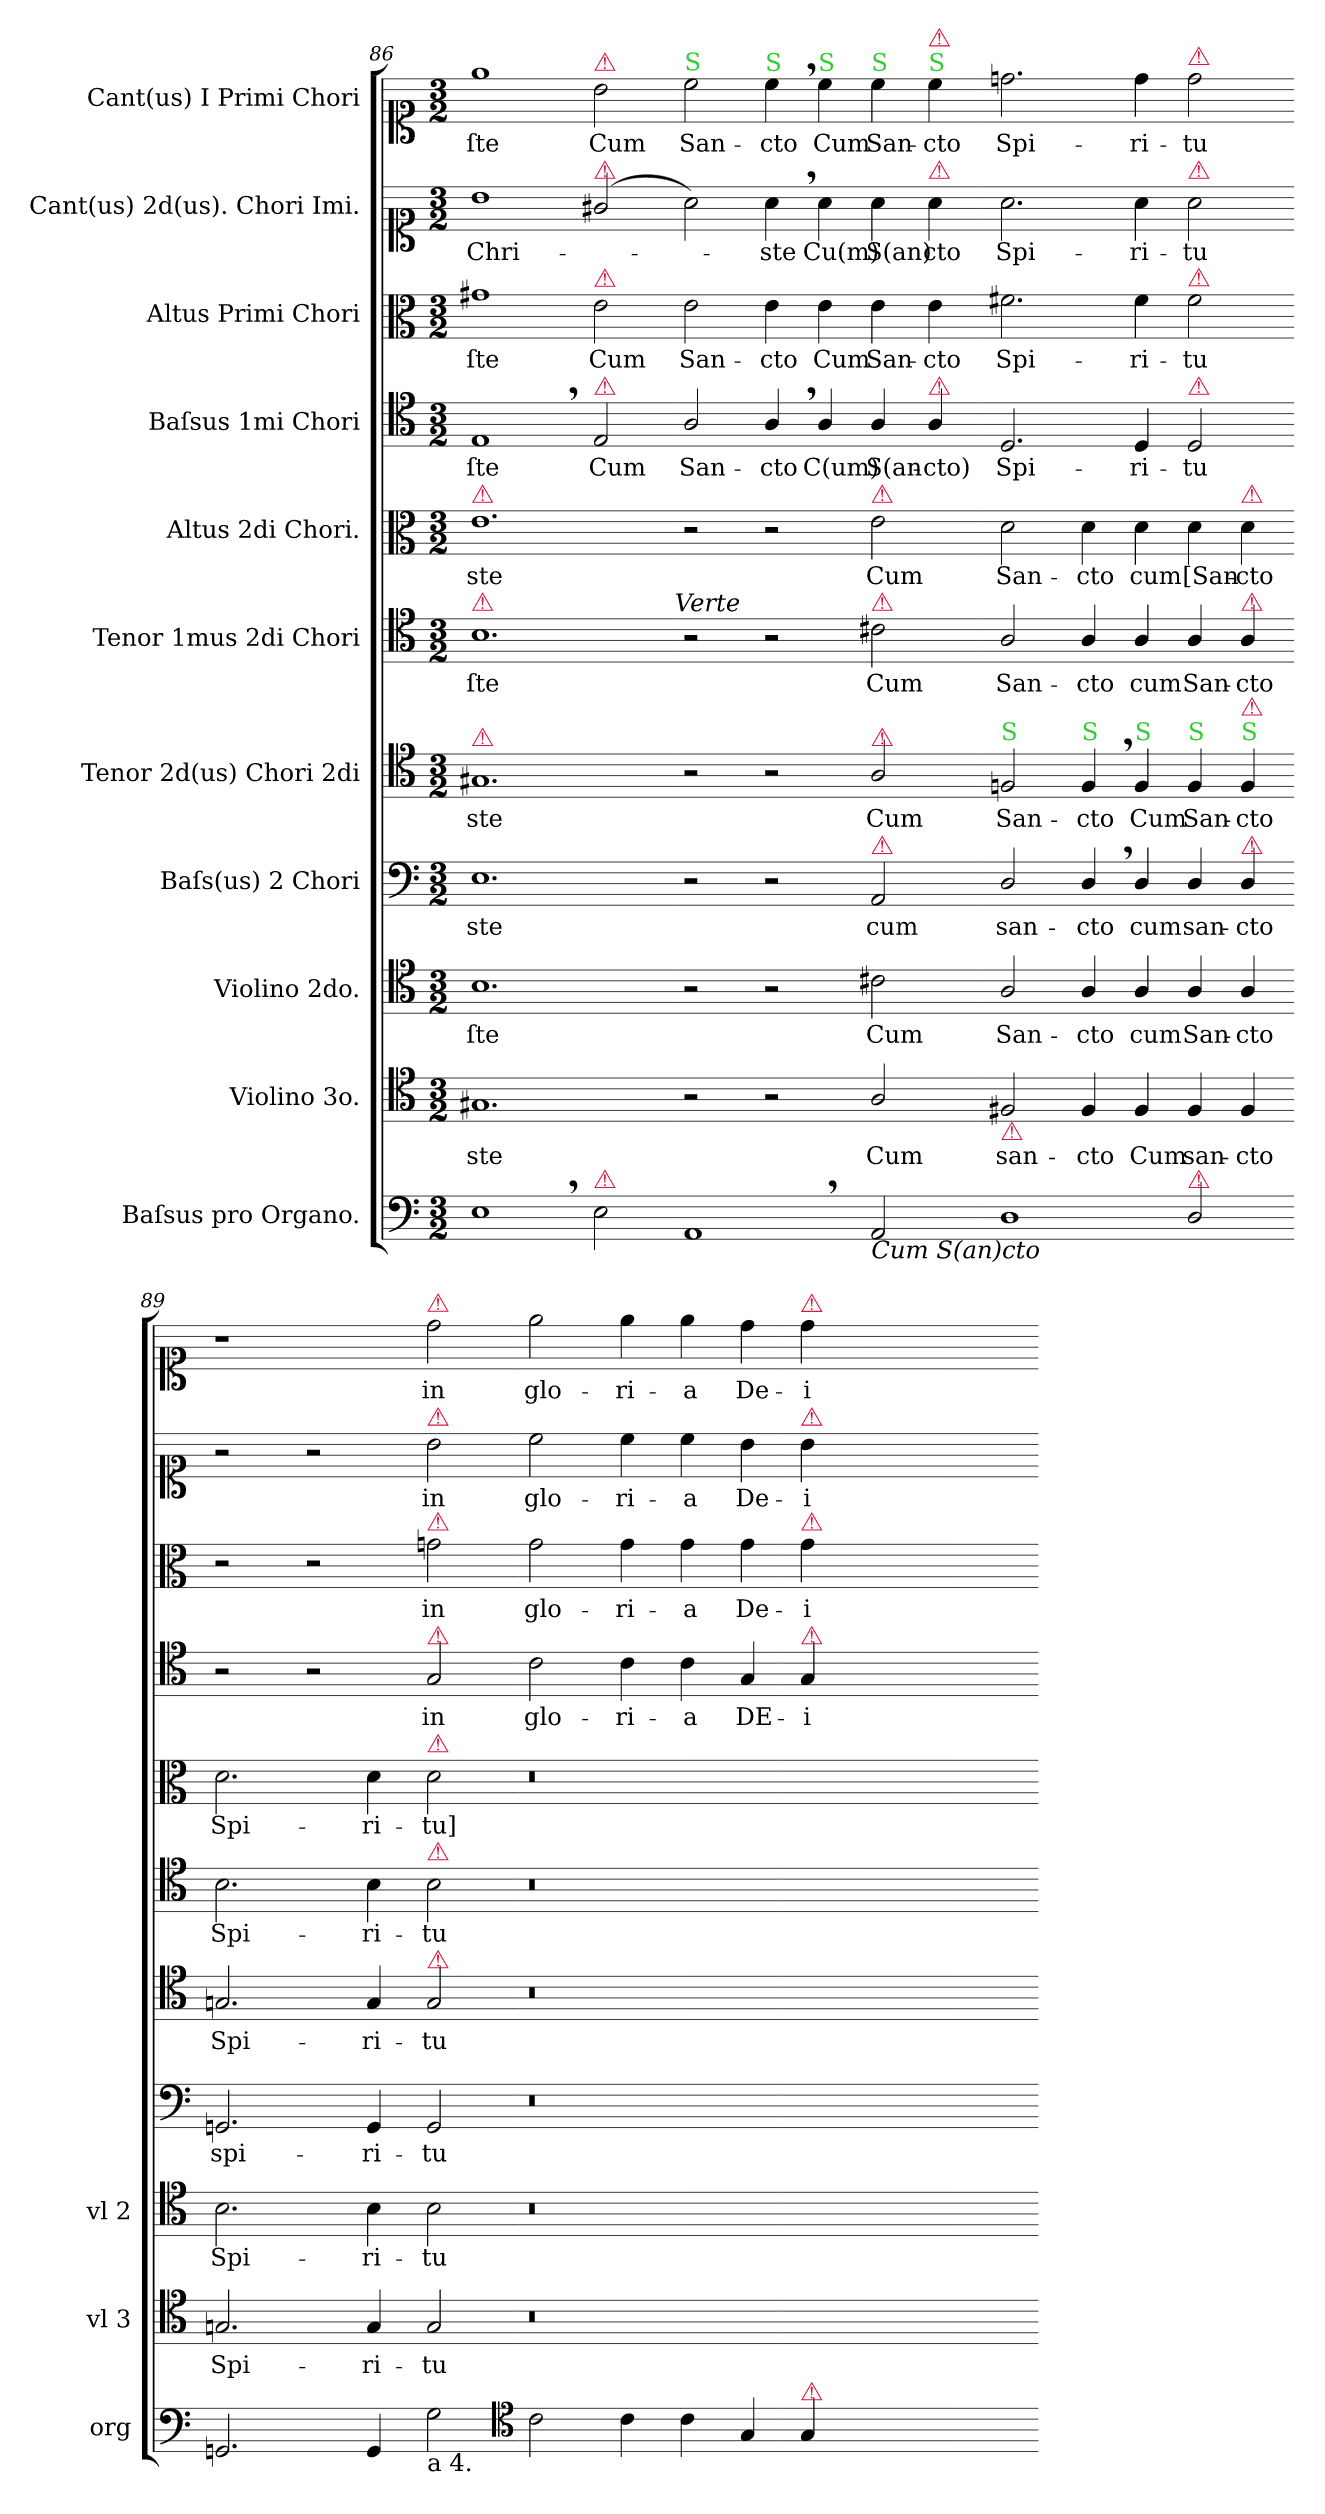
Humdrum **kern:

**kern	**kern	**text	**kern	**text	**kern	**text	**kern	**text	**kern	**text	**kern	**text	**kern	**text	**kern	**text	**kern	**text	**kern	**text
*part11	*part10	*part10	*part9	*part9	*part8	*part8	*part7	*part7	*part6	*part6	*part5	*part5	*part4	*part4	*part3	*part3	*part2	*part2	*part1	*part1
*staff11	*staff10	*staff10	*staff9	*staff9	*staff8	*staff8	*staff7	*staff7	*staff6	*staff6	*staff5	*staff5	*staff4	*staff4	*staff3	*staff3	*staff2	*staff2	*staff1	*staff1
*I"Baſsus pro Organo.	*I"Violino 3o.	*	*I"Violino 2do.	*	*I"Baſs(us) 2 Chori	*	*I"Tenor 2d(us) Chori 2di	*	*I"Tenor 1mus 2di Chori	*	*I"Altus 2di Chori.	*	*I"Baſsus 1mi Chori	*	*I"Altus Primi Chori	*	*I"Cant(us) 2d(us). Chori Imi.	*	*I"Cant(us) I Primi Chori	*
*I'org	*I'vl 3	*	*I'vl 2	*	*	*	*	*	*	*	*	*	*	*	*	*	*	*	*	*
*clefF4	*clefC4	*	*clefC4	*	*clefF4	*	*clefC4	*	*clefC4	*	*clefC3	*	*clefC4	*	*clefC3	*	*clefC1	*	*clefC1	*
*k[]	*k[]	*	*k[]	*	*k[]	*	*k[]	*	*k[]	*	*k[]	*	*k[]	*	*k[]	*	*k[]	*	*k[]	*
*D:dor	*D:dor	*	*D:dor	*	*D:dor	*	*D:dor	*	*D:dor	*	*D:dor	*	*D:dor	*	*D:dor	*	*D:dor	*	*D:dor	*
*M3/2	*M3/2	*	*M3/2	*	*M3/2	*	*M3/2	*	*M3/2	*	*M3/2	*	*M3/2	*	*M3/2	*	*M3/2	*	*M3/2	*
=86	=86	=86	=86	=86	=86	=86	=86	=86	=86	=86	=86	=86	=86	=86	=86	=86	=86	=86	=86	=86
!	!	!	!	!	!	!	!	!	!	!	!LO:TX:a:color=crimson:t=⚠	!	!	!	!	!	!	!	!	!
!	!	!	!	!	!	!	!	!	!LO:TX:a:color=crimson:t=⚠	!	!	!	!	!	!	!	!	!	!	!
!	!	!	!	!	!	!	!LO:TX:a:color=crimson:t=⚠	!	!	!	!	!	!	!	!	!	!	!	!	!
1E,<	1.G#X	-ste	1.B	-ſte	1.E	-ste	1.G#X	-ste	1.B	-ſte	1.e	-ste	1E,<	-ſte	1g#X	-ſte	1b	Chri-	1ee	-ſte
!	!	!	!	!	!	!	!	!	!	!	!	!	!	!	!	!	!	!	!LO:TX:a:color=crimson:t=⚠	!
!	!	!	!	!	!	!	!	!	!	!	!	!	!	!	!	!	!LO:TX:a:color=crimson:t=⚠	!	!	!
!	!	!	!	!	!	!	!	!	!	!	!	!	!	!	!LO:TX:a:color=crimson:t=⚠	!	!	!	!	!
!	!	!	!	!	!	!	!	!	!	!	!	!	!LO:TX:a:color=crimson:t=⚠	!	!	!	!	!	!	!
!LO:TX:a:color=crimson:t=⚠	!	!	!	!	!	!	!	!	!	!	!	!	!	!	!	!	!	!	!	!
2E\	.	.	.	.	.	.	.	.	.	.	.	.	2E/	Cum	2e\	Cum	(2g#X/	.	2b\	Cum
!	!	!	!	!	!	!	!	!	!LO:TX:a:i:t=Verte	!	!	!	!	!	!	!	!	!	!	!
=87-	=87-	=87-	=87-	=87-	=87-	=87-	=87-	=87-	=87-	=87-	=87-	=87-	=87-	=87-	=87-	=87-	=87-	=87-	=87-	=87-
!	!	!	!	!	!	!	!	!	!	!	!	!	!	!	!	!	!	!	!LO:TX:a:color=limegreen:t=S	!
1AA,<	2r	.	2r	.	2r	.	2r	.	2r	.	2r	.	2A/	San-	2e\	San-	2a\)	.	2cc\	San-
!	!	!	!	!	!	!	!	!	!	!	!	!	!	!	!	!	!	!	!LO:TX:a:color=limegreen:t=S	!
.	2r	.	2r	.	2r	.	2r	.	2r	.	2r	.	4A,</	-cto	4e\	-cto	4a,\	-ste	4cc,\	-cto
!	!	!	!	!	!	!	!	!	!	!	!	!	!	!	!	!	!	!	!LO:TX:a:color=limegreen:t=S	!
!	!	!	!	!	!	!	!	!	!	!	!	!	!	!	!	!LO:LY:i	!	!	!	!LO:LY:i
.	.	.	.	.	.	.	.	.	.	.	.	.	4A/	C(um)	4e\	Cum	4a\	Cu(m)	4cc\	Cum
!	!	!	!	!	!	!	!	!	!	!	!	!	!	!	!	!	!	!	!LO:TX:a:color=limegreen:t=S	!
!	!	!	!	!	!	!	!	!	!	!	!LO:TX:a:color=crimson:t=⚠	!	!	!	!	!	!	!	!	!
!	!	!	!	!	!	!	!	!	!LO:TX:a:color=crimson:t=⚠	!	!	!	!	!	!	!	!	!	!	!
!	!	!	!	!	!	!	!LO:TX:a:color=crimson:t=⚠	!	!	!	!	!	!	!	!	!	!	!	!	!
!	!	!	!	!	!LO:TX:a:color=crimson:t=⚠	!	!	!	!	!	!	!	!	!	!	!	!	!	!	!
!LO:TX:b:i:t=Cum S(an)cto	!	!	!	!	!	!	!	!	!	!	!	!	!	!	!	!	!	!	!	!
!	!	!	!	!	!	!	!	!	!	!	!	!	!	!	!	!LO:LY:i	!	!	!	!LO:LY:i
2AA/	2A/	Cum	2c#X\	Cum	2AA/	cum	2A/	Cum	2c#X\	Cum	2e\	Cum	4A/	S(an-	4e\	San-	4a\	S(an)-	4cc\	San-
!	!	!	!	!	!	!	!	!	!	!	!	!	!	!	!	!	!	!	!LO:TX:a:color=limegreen:t=S	!
!	!	!	!	!	!	!	!	!	!	!	!	!	!	!	!	!	!	!	!LO:TX:a:color=crimson:t=⚠	!
!	!	!	!	!	!	!	!	!	!	!	!	!	!	!	!	!	!LO:TX:a:color=crimson:t=⚠	!	!	!
!	!	!	!	!	!	!	!	!	!	!	!	!	!LO:TX:a:color=crimson:t=⚠	!	!	!	!	!	!	!
!	!	!	!	!	!	!	!	!	!	!	!	!	!	!	!	!LO:LY:i	!	!	!	!LO:LY:i
.	.	.	.	.	.	.	.	.	.	.	.	.	4A/	-cto)	4e\	-cto	4a\	-cto	4cc\	-cto
=88-	=88-	=88-	=88-	=88-	=88-	=88-	=88-	=88-	=88-	=88-	=88-	=88-	=88-	=88-	=88-	=88-	=88-	=88-	=88-	=88-
!	!	!	!	!	!	!	!LO:TX:a:color=limegreen:t=S	!	!	!	!	!	!	!	!	!	!	!	!	!
!	!LO:TX:b:color=crimson:t=⚠	!	!	!	!	!	!	!	!	!	!	!	!	!	!	!	!	!	!	!
1D	2F#X/	san-	2A/	San-	2D/	san-	2Fn/	San-	2A/	San-	2d\	San-	2.D/	Spi-	2.f#X\	Spi-	2.a\	Spi-	2.ddn\	Spi-
!	!	!	!	!	!	!	!LO:TX:a:color=limegreen:t=S	!	!	!	!	!	!	!	!	!	!	!	!	!
.	4F#/	-cto	4A/	-cto	4D,</	-cto	4F,</	-cto	4A/	-cto	4d\	-cto	.	.	.	.	.	.	.	.
!	!	!	!	!	!	!	!LO:TX:a:color=limegreen:t=S	!	!	!	!	!	!	!	!	!	!	!	!	!
!	!	!LO:LY:i	!	!	!	!LO:LY:i	!	!LO:LY:i	!	!	!	!	!	!	!	!	!	!	!	!
.	4F#/	Cum	4A/	cum	4D/	cum	4F/	Cum	4A/	cum	4d\	cum	4D/	-ri-	4f#\	-ri-	4a\	-ri-	4dd\	-ri-
!	!	!	!	!	!	!	!	!	!	!	!	!	!	!	!	!	!	!	!LO:TX:a:color=crimson:t=⚠	!
!	!	!	!	!	!	!	!	!	!	!	!	!	!	!	!	!	!LO:TX:a:color=crimson:t=⚠	!	!	!
!	!	!	!	!	!	!	!	!	!	!	!	!	!	!	!LO:TX:a:color=crimson:t=⚠	!	!	!	!	!
!	!	!	!	!	!	!	!	!	!	!	!	!	!LO:TX:a:color=crimson:t=⚠	!	!	!	!	!	!	!
!	!	!	!	!	!	!	!LO:TX:a:color=limegreen:t=S	!	!	!	!	!	!	!	!	!	!	!	!	!
!LO:TX:a:color=crimson:t=⚠	!	!	!	!	!	!	!	!	!	!	!	!	!	!	!	!	!	!	!	!
!	!	!LO:LY:i	!	!	!	!LO:LY:i	!	!LO:LY:i	!	!	!	!	!	!	!	!	!	!	!	!
2D/	4F#/	san-	4A/	San-	4D/	san-	4F/	San-	4A/	San-	4d\	[San-	2D/	-tu	2f#\	-tu	2a\	-tu	2dd\	-tu
!	!	!	!	!	!	!	!	!	!	!	!LO:TX:a:color=crimson:t=⚠	!	!	!	!	!	!	!	!	!
!	!	!	!	!	!	!	!	!	!LO:TX:a:color=crimson:t=⚠	!	!	!	!	!	!	!	!	!	!	!
!	!	!	!	!	!	!	!LO:TX:a:color=limegreen:t=S	!	!	!	!	!	!	!	!	!	!	!	!	!
!	!	!	!	!	!	!	!LO:TX:a:color=crimson:t=⚠	!	!	!	!	!	!	!	!	!	!	!	!	!
!	!	!	!	!	!LO:TX:a:color=crimson:t=⚠	!	!	!	!	!	!	!	!	!	!	!	!	!	!	!
!	!	!LO:LY:i	!	!	!	!LO:LY:i	!	!LO:LY:i	!	!	!	!	!	!	!	!	!	!	!	!
.	4F#/	-cto	4A/	-cto	4D/	-cto	4F/	-cto	4A/	-cto	4d\	-cto	.	.	.	.	.	.	.	.
=89-	=89-	=89-	=89-	=89-	=89-	=89-	=89-	=89-	=89-	=89-	=89-	=89-	=89-	=89-	=89-	=89-	=89-	=89-	=89-	=89-
2.GGn/	2.Gn/	Spi-	2.B\	Spi-	2.GGn/	spi-	2.Gn/	Spi-	2.B\	Spi-	2.d\	Spi-	2r	.	2r	.	2r	.	1r	.
.	.	.	.	.	.	.	.	.	.	.	.	.	2r	.	2r	.	2r	.	.	.
4GG/	4G/	-ri-	4B\	-ri-	4GG/	-ri-	4G/	-ri-	4B\	-ri-	4d\	-ri-	.	.	.	.	.	.	.	.
!	!	!	!	!	!	!	!	!	!	!	!	!	!	!	!	!	!	!	!LO:TX:a:color=crimson:t=⚠	!
!	!	!	!	!	!	!	!	!	!	!	!	!	!	!	!	!	!LO:TX:a:color=crimson:t=⚠	!	!	!
!	!	!	!	!	!	!	!	!	!	!	!	!	!	!	!LO:TX:a:color=crimson:t=⚠	!	!	!	!	!
!	!	!	!	!	!	!	!	!	!	!	!	!	!LO:TX:a:color=crimson:t=⚠	!	!	!	!	!	!	!
!	!	!	!	!	!	!	!	!	!	!	!LO:TX:a:color=crimson:t=⚠	!	!	!	!	!	!	!	!	!
!	!	!	!	!	!	!	!	!	!LO:TX:a:color=crimson:t=⚠	!	!	!	!	!	!	!	!	!	!	!
!	!	!	!	!	!	!	!LO:TX:a:color=crimson:t=⚠	!	!	!	!	!	!	!	!	!	!	!	!	!
!LO:TX:b:t=a 4.	!	!	!	!	!	!	!	!	!	!	!	!	!	!	!	!	!	!	!	!
2G\	2G/	-tu	2B\	-tu	2GG/	-tu	2G/	-tu	2B\	-tu	2d\	-tu]	2G/	in	2gn\	in	2b\	in	2dd\	in
*clefC4	*	*	*	*	*	*	*	*	*	*	*	*	*	*	*	*	*	*	*	*
=90-	=90-	=90-	=90-	=90-	=90-	=90-	=90-	=90-	=90-	=90-	=90-	=90-	=90-	=90-	=90-	=90-	=90-	=90-	=90-	=90-
2c\	0.r	.	0.r	.	0.r	.	0.r	.	0.r	.	0.r	.	2c\	glo-	2g\	glo-	2cc\	glo-	2ee\	glo-
4c\	.	.	.	.	.	.	.	.	.	.	.	.	4c\	-ri-	4g\	-ri-	4cc\	-ri-	4ee\	-ri-
4c\	.	.	.	.	.	.	.	.	.	.	.	.	4c\	-a	4g\	-a	4cc\	-a	4ee\	-a
4G/	.	.	.	.	.	.	.	.	.	.	.	.	4G/	DE-	4g\	De-	4b\	De-	4dd\	De-
!	!	!	!	!	!	!	!	!	!	!	!	!	!	!	!	!	!	!	!LO:TX:a:color=crimson:t=⚠	!
!	!	!	!	!	!	!	!	!	!	!	!	!	!	!	!	!	!LO:TX:a:color=crimson:t=⚠	!	!	!
!	!	!	!	!	!	!	!	!	!	!	!	!	!	!	!LO:TX:a:color=crimson:t=⚠	!	!	!	!	!
!	!	!	!	!	!	!	!	!	!	!	!	!	!LO:TX:a:color=crimson:t=⚠	!	!	!	!	!	!	!
!LO:TX:a:color=crimson:t=⚠	!	!	!	!	!	!	!	!	!	!	!	!	!	!	!	!	!	!	!	!
4G/	.	.	.	.	.	.	.	.	.	.	.	.	4G/	-i	4g\	-i	4b\	-i	4dd\	-i
1.ryy	.	.	.	.	.	.	.	.	.	.	.	.	1.ryy	.	1.ryy	.	1.ryy	.	1.ryy	.
=-	=-	=-	=-	=-	=-	=-	=-	=-	=-	=-	=-	=-	=-	=-	=-	=-	=-	=-	=-	=-
*-	*-	*-	*-	*-	*-	*-	*-	*-	*-	*-	*-	*-	*-	*-	*-	*-	*-	*-	*-	*-
